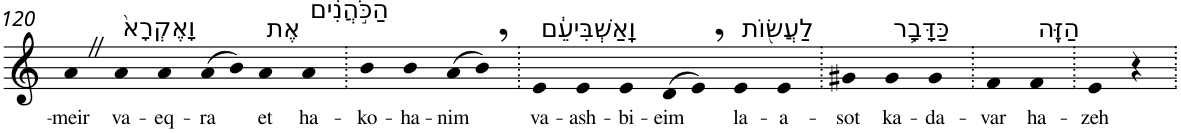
**kern	**text
*part1	*part1
*staff1	*staff1
*I"Piano	*
*I'Pno	*
!!LO:PB:g=z
*clefG2	*
*k[]	*
=120	=120
!	!LO:LY:b
4aZ	-meir
!LO:TX:a:t=וָאֶקְרָא֙	!
!	!LO:LY:b
4a	va-
!	!LO:LY:b
4a	-eq-
!	!LO:LY:b
(>8a	-ra
8b)	.
!LO:TX:a:t=אֶת	!
!	!LO:LY:b
4a	et
!LO:TX:a:t=הַכֹּ֣הֲנִ֔ים	!
!	!LO:LY:b
4a	ha-
=121.	=121.
!	!LO:LY:b
4b	-ko-
!	!LO:LY:b
4b	-ha-
!	!LO:LY:b
(>8a	-nim
8b,)	.
=122.	=122.
!LO:TX:a:t=וָֽאַשְׁבִּיעֵ֔ם	!
!	!LO:LY:b
4e	va-
!	!LO:LY:b
4e	-ash-
!	!LO:LY:b
4e	-bi-
!	!LO:LY:b
(>8d	-eim
8e,)	.
!LO:TX:a:t=לַעֲשׂ֖וֹת	!
!	!LO:LY:b
4e	la-
!	!LO:LY:b
4e	-a-
=123.	=123.
!	!LO:LY:b
4g#X	-sot
!LO:TX:a:t=כַּדָּבָ֥ר	!
!	!LO:LY:b
4g#	ka-
!	!LO:LY:b
4g#	-da-
=124.	=124.
!	!LO:LY:b
4f	-var
!LO:TX:a:t=הַזֶּֽה	!
!	!LO:LY:b
4f	ha-
=125.	=125.
!	!LO:LY:b
4e	-zeh
4r	.
=.	=.
*-	*-
